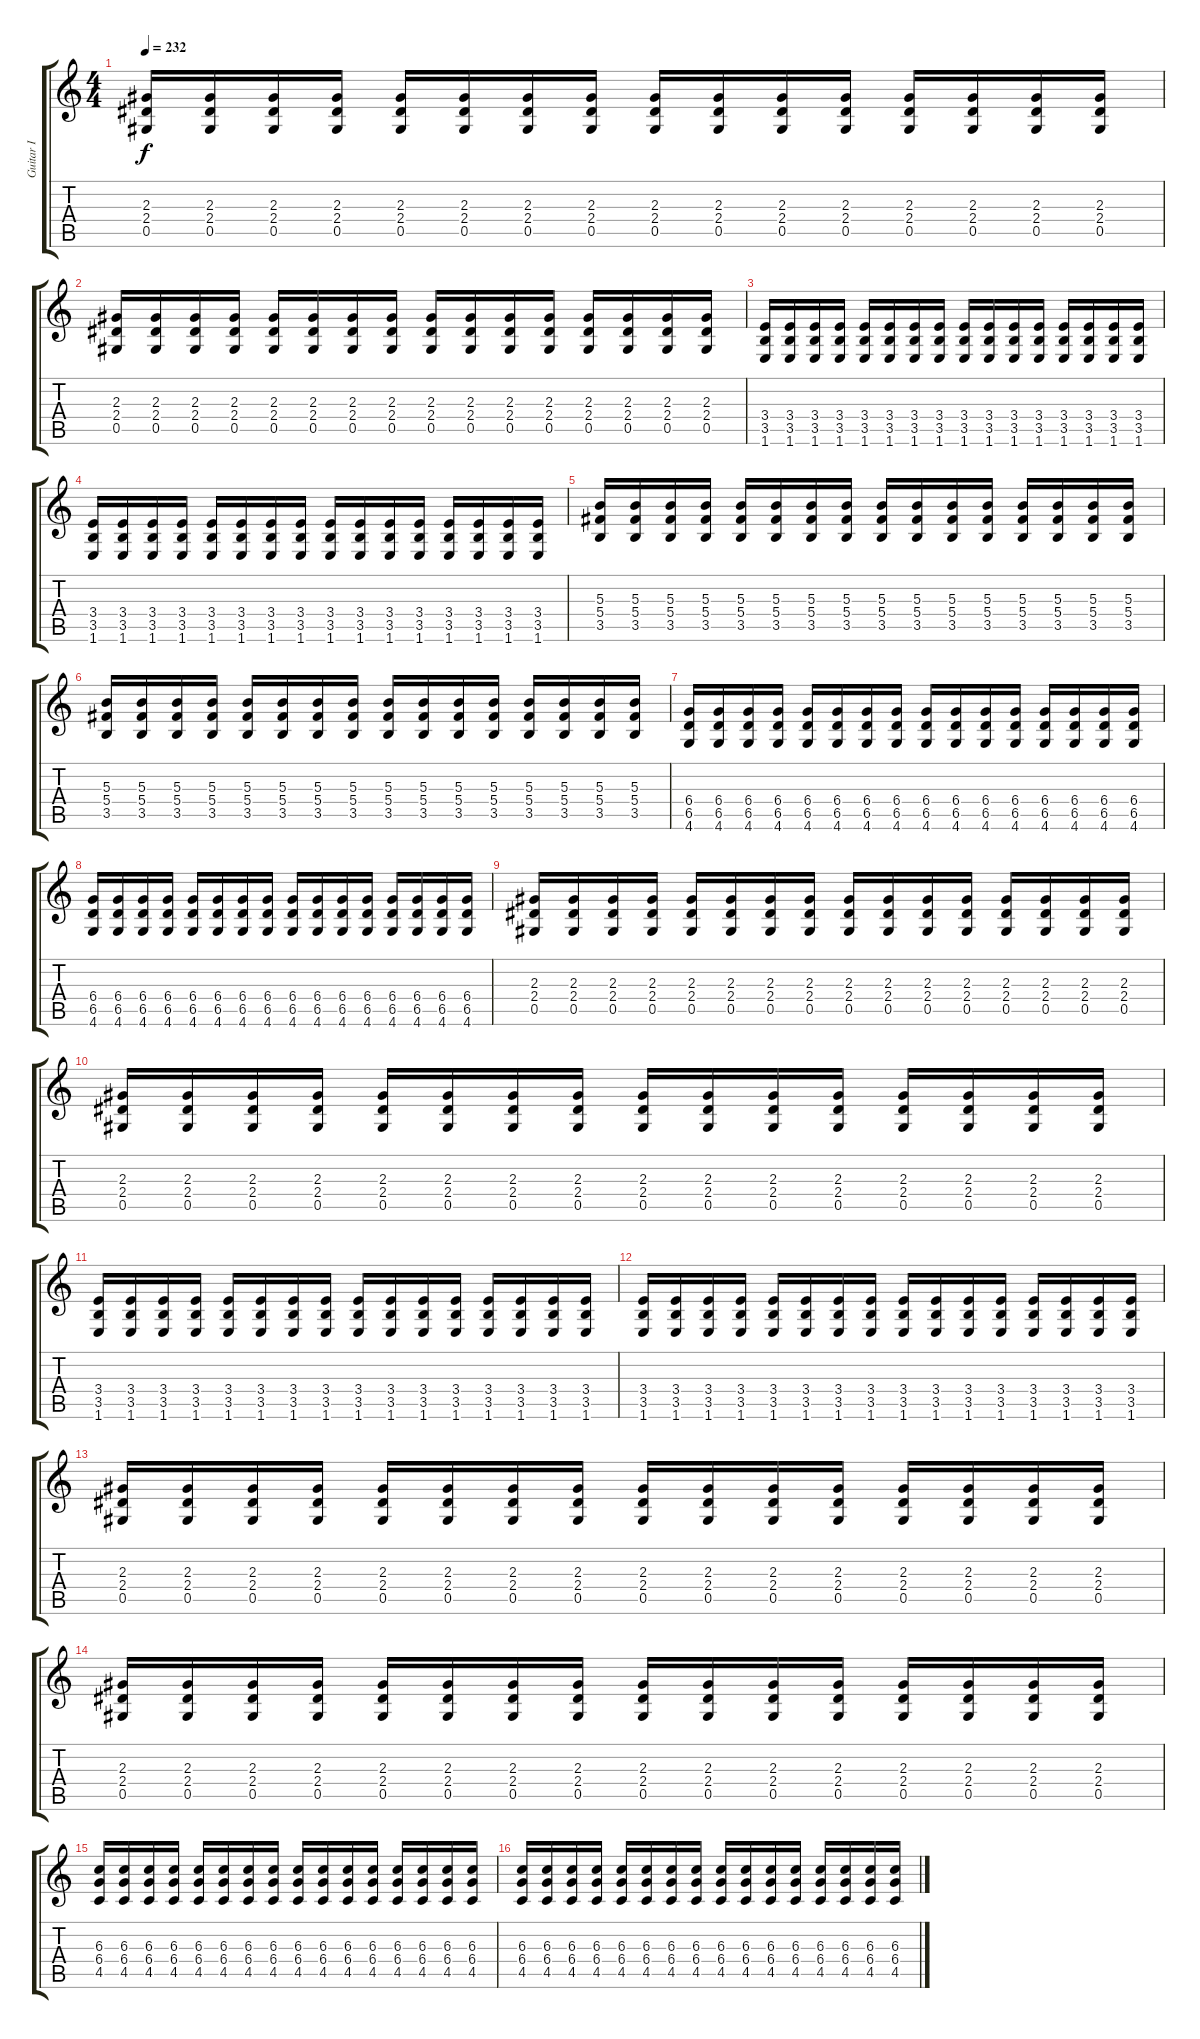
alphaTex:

\track ("Guitar I" "Guitar I") {instrument distortionguitar}
\staff {score tabs}
\tuning (Eb4 Bb3 Gb3 Db3 Ab2 Eb2) {hide}
\ts (4 4)
\tempo 232
\clef g2
\ks c
(2.3 2.4 0.5).16{dy f} (2.3 2.4 0.5).16 (2.3 2.4 0.5).16 (2.3 2.4 0.5).16 (2.3 2.4 0.5).16 (2.3 2.4 0.5).16 (2.3 2.4 0.5).16 (2.3 2.4 0.5).16 (2.3 2.4 0.5).16 (2.3 2.4 0.5).16 (2.3 2.4 0.5).16 (2.3 2.4 0.5).16 (2.3 2.4 0.5).16 (2.3 2.4 0.5).16 (2.3 2.4 0.5).16 (2.3 2.4 0.5).16 |
(2.3 2.4 0.5).16 (2.3 2.4 0.5).16 (2.3 2.4 0.5).16 (2.3 2.4 0.5).16 (2.3 2.4 0.5).16 (2.3 2.4 0.5).16 (2.3 2.4 0.5).16 (2.3 2.4 0.5).16 (2.3 2.4 0.5).16 (2.3 2.4 0.5).16 (2.3 2.4 0.5).16 (2.3 2.4 0.5).16 (2.3 2.4 0.5).16 (2.3 2.4 0.5).16 (2.3 2.4 0.5).16 (2.3 2.4 0.5).16 |
(3.4 3.5 1.6).16 (3.4 3.5 1.6).16 (3.4 3.5 1.6).16 (3.4 3.5 1.6).16 (3.4 3.5 1.6).16 (3.4 3.5 1.6).16 (3.4 3.5 1.6).16 (3.4 3.5 1.6).16 (3.4 3.5 1.6).16 (3.4 3.5 1.6).16 (3.4 3.5 1.6).16 (3.4 3.5 1.6).16 (3.4 3.5 1.6).16 (3.4 3.5 1.6).16 (3.4 3.5 1.6).16 (3.4 3.5 1.6).16 |
(3.4 3.5 1.6).16 (3.4 3.5 1.6).16 (3.4 3.5 1.6).16 (3.4 3.5 1.6).16 (3.4 3.5 1.6).16 (3.4 3.5 1.6).16 (3.4 3.5 1.6).16 (3.4 3.5 1.6).16 (3.4 3.5 1.6).16 (3.4 3.5 1.6).16 (3.4 3.5 1.6).16 (3.4 3.5 1.6).16 (3.4 3.5 1.6).16 (3.4 3.5 1.6).16 (3.4 3.5 1.6).16 (3.4 3.5 1.6).16 |
(5.3 5.4 3.5).16 (5.3 5.4 3.5).16 (5.3 5.4 3.5).16 (5.3 5.4 3.5).16 (5.3 5.4 3.5).16 (5.3 5.4 3.5).16 (5.3 5.4 3.5).16 (5.3 5.4 3.5).16 (5.3 5.4 3.5).16 (5.3 5.4 3.5).16 (5.3 5.4 3.5).16 (5.3 5.4 3.5).16 (5.3 5.4 3.5).16 (5.3 5.4 3.5).16 (5.3 5.4 3.5).16 (5.3 5.4 3.5).16 |
(5.3 5.4 3.5).16 (5.3 5.4 3.5).16 (5.3 5.4 3.5).16 (5.3 5.4 3.5).16 (5.3 5.4 3.5).16 (5.3 5.4 3.5).16 (5.3 5.4 3.5).16 (5.3 5.4 3.5).16 (5.3 5.4 3.5).16 (5.3 5.4 3.5).16 (5.3 5.4 3.5).16 (5.3 5.4 3.5).16 (5.3 5.4 3.5).16 (5.3 5.4 3.5).16 (5.3 5.4 3.5).16 (5.3 5.4 3.5).16 |
(6.4 6.5 4.6).16 (6.4 6.5 4.6).16 (6.4 6.5 4.6).16 (6.4 6.5 4.6).16 (6.4 6.5 4.6).16 (6.4 6.5 4.6).16 (6.4 6.5 4.6).16 (6.4 6.5 4.6).16 (6.4 6.5 4.6).16 (6.4 6.5 4.6).16 (6.4 6.5 4.6).16 (6.4 6.5 4.6).16 (6.4 6.5 4.6).16 (6.4 6.5 4.6).16 (6.4 6.5 4.6).16 (6.4 6.5 4.6).16 |
(6.4 6.5 4.6).16 (6.4 6.5 4.6).16 (6.4 6.5 4.6).16 (6.4 6.5 4.6).16 (6.4 6.5 4.6).16 (6.4 6.5 4.6).16 (6.4 6.5 4.6).16 (6.4 6.5 4.6).16 (6.4 6.5 4.6).16 (6.4 6.5 4.6).16 (6.4 6.5 4.6).16 (6.4 6.5 4.6).16 (6.4 6.5 4.6).16 (6.4 6.5 4.6).16 (6.4 6.5 4.6).16 (6.4 6.5 4.6).16 |
(2.3 2.4 0.5).16 (2.3 2.4 0.5).16 (2.3 2.4 0.5).16 (2.3 2.4 0.5).16 (2.3 2.4 0.5).16 (2.3 2.4 0.5).16 (2.3 2.4 0.5).16 (2.3 2.4 0.5).16 (2.3 2.4 0.5).16 (2.3 2.4 0.5).16 (2.3 2.4 0.5).16 (2.3 2.4 0.5).16 (2.3 2.4 0.5).16 (2.3 2.4 0.5).16 (2.3 2.4 0.5).16 (2.3 2.4 0.5).16 |
(2.3 2.4 0.5).16 (2.3 2.4 0.5).16 (2.3 2.4 0.5).16 (2.3 2.4 0.5).16 (2.3 2.4 0.5).16 (2.3 2.4 0.5).16 (2.3 2.4 0.5).16 (2.3 2.4 0.5).16 (2.3 2.4 0.5).16 (2.3 2.4 0.5).16 (2.3 2.4 0.5).16 (2.3 2.4 0.5).16 (2.3 2.4 0.5).16 (2.3 2.4 0.5).16 (2.3 2.4 0.5).16 (2.3 2.4 0.5).16 |
(3.4 3.5 1.6).16 (3.4 3.5 1.6).16 (3.4 3.5 1.6).16 (3.4 3.5 1.6).16 (3.4 3.5 1.6).16 (3.4 3.5 1.6).16 (3.4 3.5 1.6).16 (3.4 3.5 1.6).16 (3.4 3.5 1.6).16 (3.4 3.5 1.6).16 (3.4 3.5 1.6).16 (3.4 3.5 1.6).16 (3.4 3.5 1.6).16 (3.4 3.5 1.6).16 (3.4 3.5 1.6).16 (3.4 3.5 1.6).16 |
(3.4 3.5 1.6).16 (3.4 3.5 1.6).16 (3.4 3.5 1.6).16 (3.4 3.5 1.6).16 (3.4 3.5 1.6).16 (3.4 3.5 1.6).16 (3.4 3.5 1.6).16 (3.4 3.5 1.6).16 (3.4 3.5 1.6).16 (3.4 3.5 1.6).16 (3.4 3.5 1.6).16 (3.4 3.5 1.6).16 (3.4 3.5 1.6).16 (3.4 3.5 1.6).16 (3.4 3.5 1.6).16 (3.4 3.5 1.6).16 |
(2.3 2.4 0.5).16 (2.3 2.4 0.5).16 (2.3 2.4 0.5).16 (2.3 2.4 0.5).16 (2.3 2.4 0.5).16 (2.3 2.4 0.5).16 (2.3 2.4 0.5).16 (2.3 2.4 0.5).16 (2.3 2.4 0.5).16 (2.3 2.4 0.5).16 (2.3 2.4 0.5).16 (2.3 2.4 0.5).16 (2.3 2.4 0.5).16 (2.3 2.4 0.5).16 (2.3 2.4 0.5).16 (2.3 2.4 0.5).16 |
(2.3 2.4 0.5).16 (2.3 2.4 0.5).16 (2.3 2.4 0.5).16 (2.3 2.4 0.5).16 (2.3 2.4 0.5).16 (2.3 2.4 0.5).16 (2.3 2.4 0.5).16 (2.3 2.4 0.5).16 (2.3 2.4 0.5).16 (2.3 2.4 0.5).16 (2.3 2.4 0.5).16 (2.3 2.4 0.5).16 (2.3 2.4 0.5).16 (2.3 2.4 0.5).16 (2.3 2.4 0.5).16 (2.3 2.4 0.5).16 |
(6.3 6.4 4.5).16 (6.3 6.4 4.5).16 (6.3 6.4 4.5).16 (6.3 6.4 4.5).16 (6.3 6.4 4.5).16 (6.3 6.4 4.5).16 (6.3 6.4 4.5).16 (6.3 6.4 4.5).16 (6.3 6.4 4.5).16 (6.3 6.4 4.5).16 (6.3 6.4 4.5).16 (6.3 6.4 4.5).16 (6.3 6.4 4.5).16 (6.3 6.4 4.5).16 (6.3 6.4 4.5).16 (6.3 6.4 4.5).16 |
(6.3 6.4 4.5).16 (6.3 6.4 4.5).16 (6.3 6.4 4.5).16 (6.3 6.4 4.5).16 (6.3 6.4 4.5).16 (6.3 6.4 4.5).16 (6.3 6.4 4.5).16 (6.3 6.4 4.5).16 (6.3 6.4 4.5).16 (6.3 6.4 4.5).16 (6.3 6.4 4.5).16 (6.3 6.4 4.5).16 (6.3 6.4 4.5).16 (6.3 6.4 4.5).16 (6.3 6.4 4.5).16 (6.3 6.4 4.5).16
